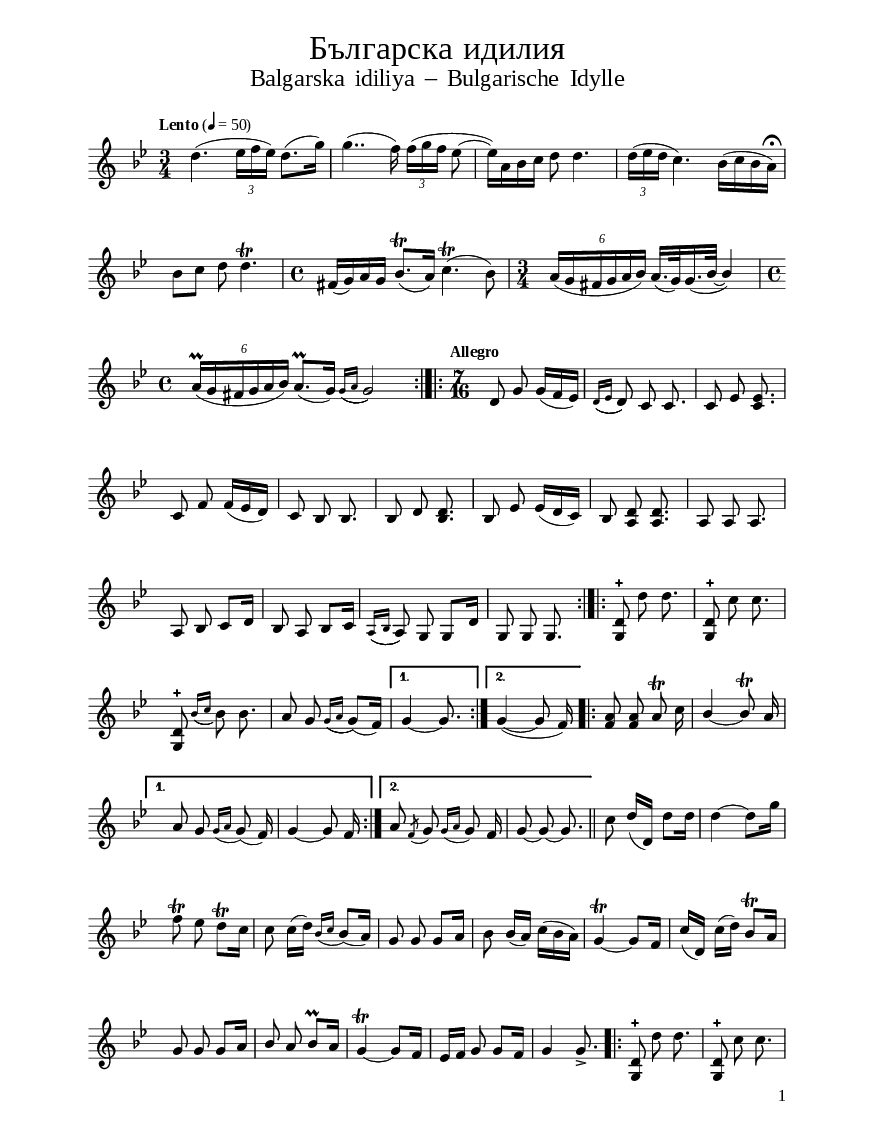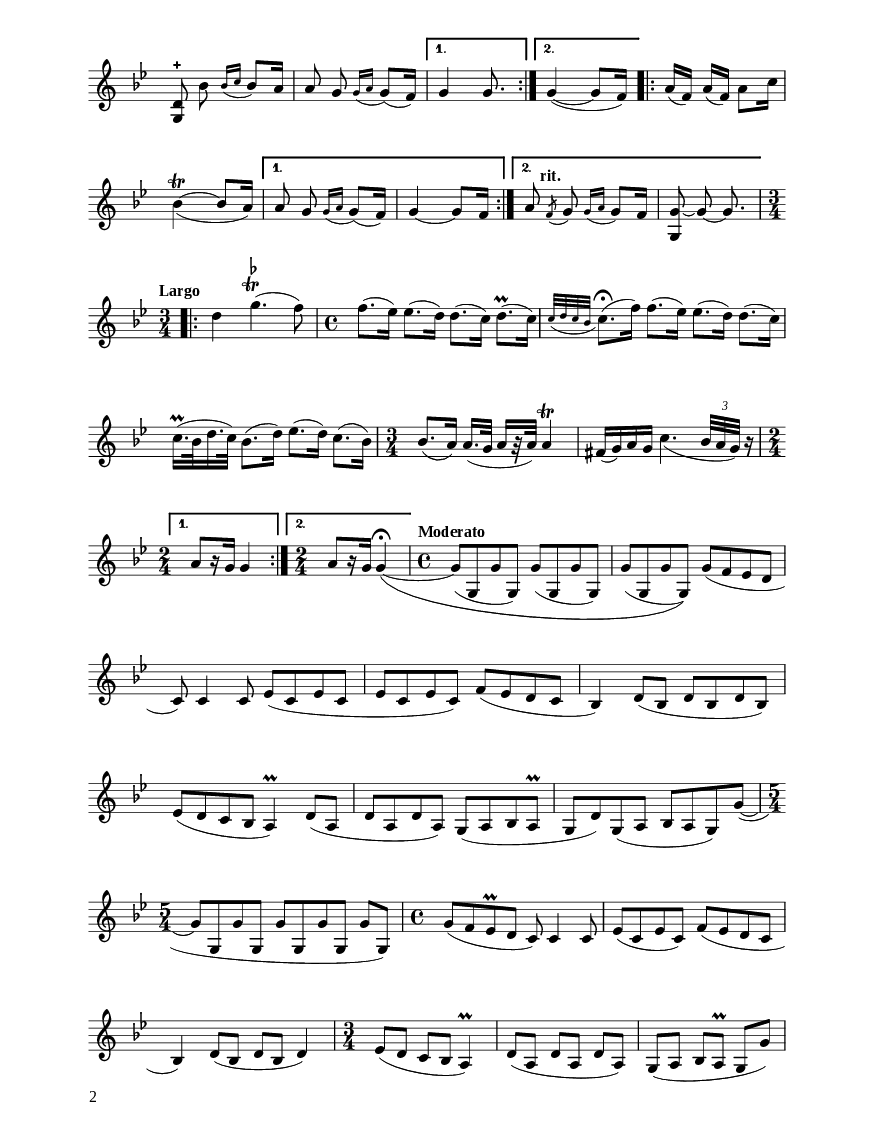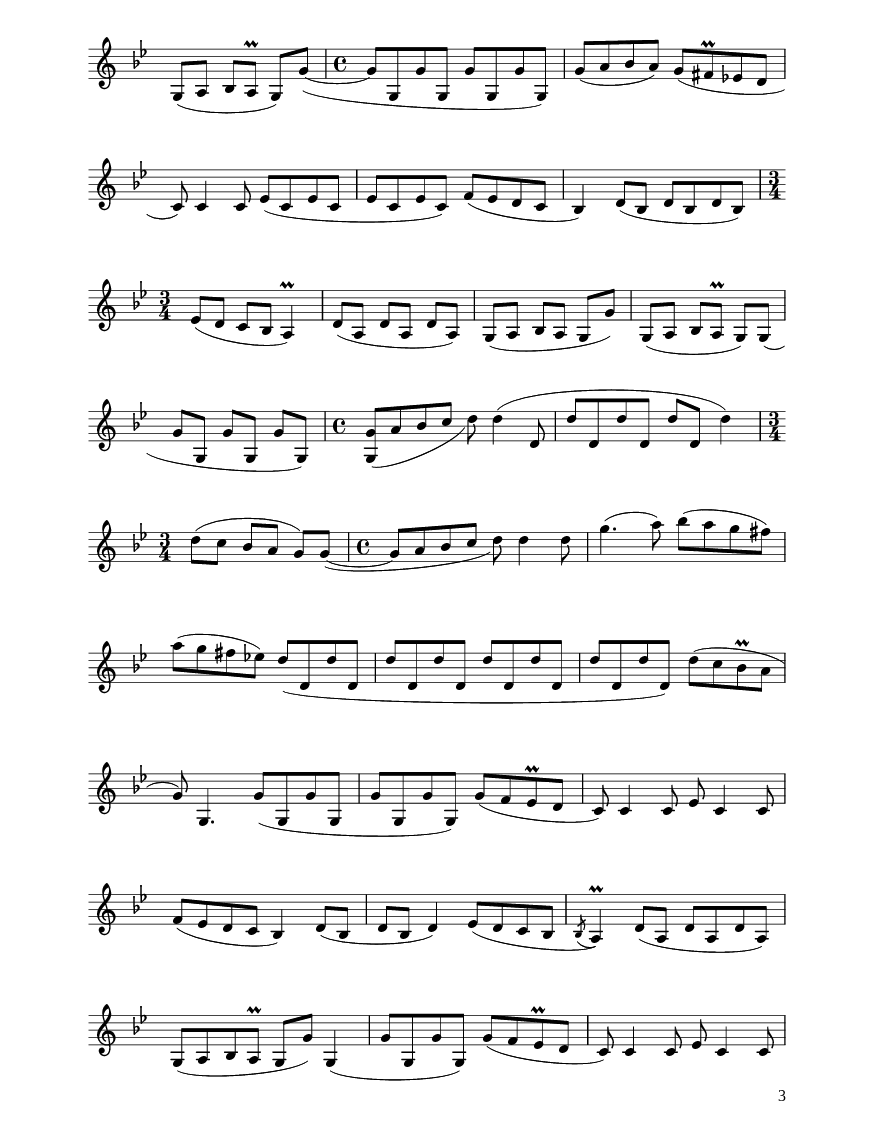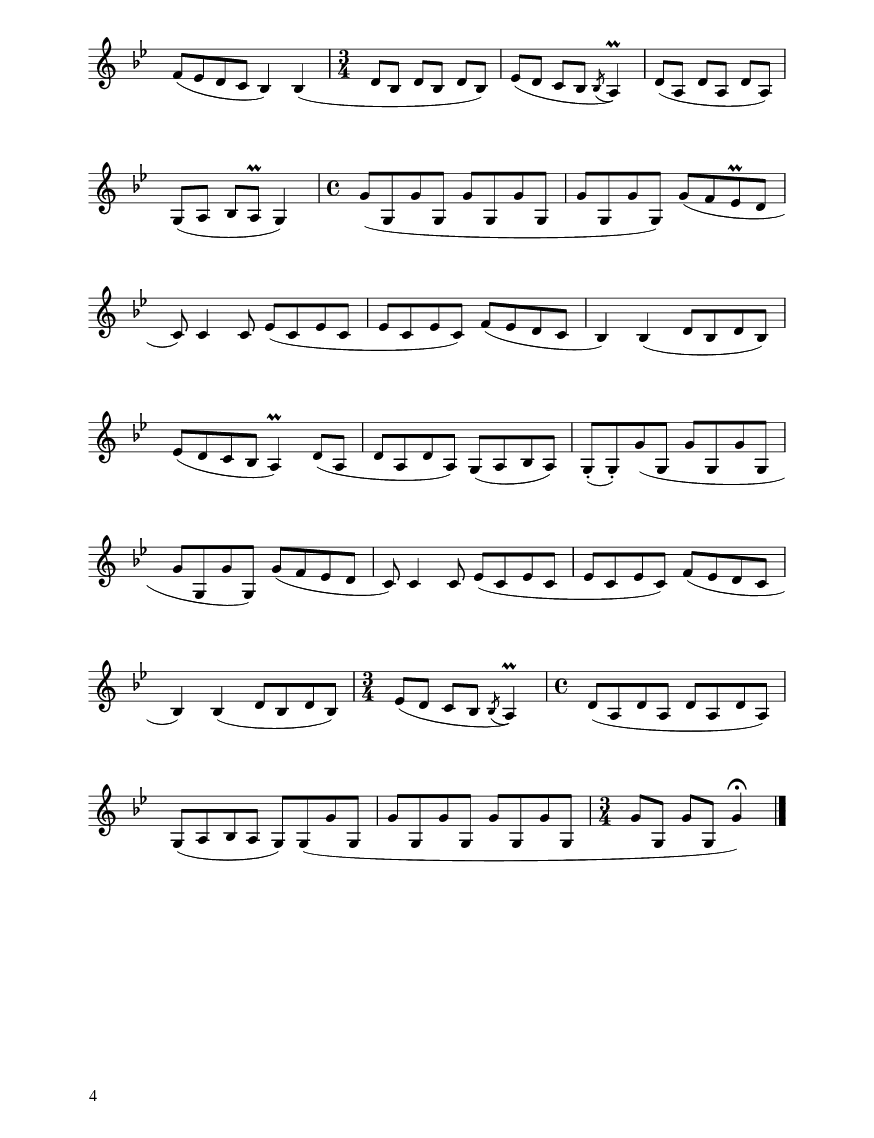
\version "2.24.1"

% include paper part and global functions
\include "include/globals.ily"

\bookpart {
  \label #'ref150
  \tocItem \markup "Българска идилия –  Balgarska idiliya"
  \include "include/bookpart-paper.ily"
  \score {
    \include "include/score-layout.ily"

    \new Voice \relative c' {
      \clef treble
      \key g \minor
      \time 3/4
      \tempoFunc "Lento" 4 "50"
      \autoBeamOff
      \repeat volta 1 {
        d'4.( \tuplet 3/2 { ees16 [f ees]) } d8.([g16]) | \noBreak
        g4..(f16) \tuplet 3/2 { f16( [g f] } ees8~ | \noBreak
        ees16)[a, bes c] d8 d4. | \noBreak
        \tuplet 3/2 { d16( [ees d] } c4.) bes16([c bes a\fermata]) | \break

        bes8 [c] d8 d4.\trill | \noBreak
        \time 4/4 fis,16([g) a g] bes8.\trill([ a16]) c4.\trill( bes8) | \noBreak
        \time 3/4  \tuplet 6/4 { a16([g fis g a bes]) }  a16.([g32) \slurDown g16.(\tieDown bes32~] \stemUp bes4) | \time 4/4 \break

        \tuplet 6/4 { a16\prall([g fis g a bes]) } a8.\prall([g16])  \acciaccatura { g16([ a] } g2) | \bar ":|.|:" \noBreak
      }
      %\set Score.doubleRepeatType = #":|.|:"
      \repeat volta 1 {
        \time 7/16
        \tempo "Allegro"

        d8 g g16([f ees]) | \noBreak
        \acciaccatura { d16([ ees]  } d8) c8 c8. | \noBreak
        c8 ees <c ees>8. | \break

        c8 f f16([ees d]) | \noBreak
        c8 bes bes8. | \noBreak
        bes8 d <bes d>8. | \noBreak
        bes8 ees ees16([d c]) | \noBreak
        bes8 <a d>8 <a d>8. | \noBreak
        a8 a a8. | \break

        a8 bes c[d16] | \noBreak
        bes8 a bes[c16] | \noBreak
        \acciaccatura { a16([ bes]} a8) g g[d'16] | \noBreak
        g,8 g g8. \bar ":|.|:" \noBreak
      }
      \repeat volta 2 {
        <g d'>8\stopped \stemNeutral d''8 d8. | \noBreak
        <g,, d'>8\stopped c'8 c8. | \break

        <g, d'>8\stopped \acciaccatura { bes'16([c] } bes8) bes8. | \noBreak
        a8 g \acciaccatura { g16([a]} g8)([f16]) | \noBreak
      }
      \alternative {
        { g4~ g8. | \noBreak }
        { g4~(g8 f16) | \noBreak }
      }
      \repeat volta 2 {
        <f a>8 <f a> a\trill c16 | \noBreak
        \stemUp bes4~ bes8\trill a16 | \break
      }
      \alternative {
        {
          a8 g \acciaccatura { g16[a]}  g8( f16) | \noBreak
          g4~ g8 f16 | \noBreak
        }
        {
          a8 \acciaccatura { f8 } g \acciaccatura { g16[a] } g8 f16 | \noBreak
          g8~ g~ g8. | \bar "||" \noBreak
        }
      }
      \stemNeutral c8 d16([d,]) d'8[d16] | \noBreak
      \tieUp d4~ d8[g16] | \break

      f8\trill ees d\trill[c16] | \noBreak
      c8 \slurNeutral c16([d]) \acciaccatura { bes16[c] } bes8([a16]) | \noBreak
      g8 g g[a16] | \noBreak
      bes8 bes16([a]) c16([bes a]) | \noBreak
      \tieNeutral g4~\trill g8[f16] | \noBreak
      c'([d,]) c'([d]) bes8\trill[a16] \break

      g8 g g[a16] | \noBreak
      \stemUp bes8 a bes8\prall[a16] | \noBreak
      g4~\trill g8[f16]  | \noBreak
      ees16[f] g8 g[f16] | \noBreak
      g4 g8.\accent | \noBreak
      \repeat volta 2 {
        \stemNeutral <d g,>8\stopped d'8 d8. | \noBreak
        <d, g,>8\stopped c'8 c8. | \break

        <d, g,>8\stopped bes' \acciaccatura { bes16[c] } bes8[a16] | \noBreak
        a8 g \acciaccatura { g16[a] } g8([f16]) | \noBreak
      }
      \alternative {
        { g4 g8. }
        { g4~(g8[f16]) }
      }
      \repeat volta 2 {
        a16([f]) a16([f]) a8[c16] | \break

        \tieUp \slurDown bes4~\trill(bes8[a16])
      }
      \alternative {
        {
          a8 g \acciaccatura { g16[a] } g8([f16]) | \noBreak
          \tieNeutral g4~ g8[f16] | \noBreak
        }
        {
          \once \override Score.MetronomeMark.outside-staff-priority = #599
          \once \override Score.MetronomeMark.X-extent=#'(-1.5 . 0)
          \tempo "rit."
          a8 \acciaccatura { f8 } g \acciaccatura { g16[a] } g8[f16] | \noBreak
          <g g,>8~ g~ g8. | \noBreak
        }
      }
      \time 3/4 \break
      \repeat volta 2 {
        \tempo "Largo"
        \slurNeutral d'4 g4.^\markup{
          \override #'(baseline-skip . 2)
          \column {\flat \musicglyph #"scripts.trill"}

        }(f8) | \noBreak
        \time 4/4 f8.([ees16]) ees8.([d16]) d8.([c16]) d8.\prall([c16]) | \noBreak
        \acciaccatura { c32[d c bes] } c8.\fermata([f16]) f8.([ees16]) ees8.([d16]) d8.([c16]) | \break

        c16.\prall([bes32 d16. c32]) bes8.([d16]) ees8.([d16]) c8.([bes16]) | \noBreak
        \time 3/4 bes8.([a16]) a16.([g32] a16[r32 a32]) a4\trill | \noBreak
        fis16([g) a g] \slurDown c4.( \tuplet 3/2 {bes32[ a g])} r16 | \time 2/4 \break
      }
      \alternative {
        { a8[r16 g16] g4 | \noBreak }
        { \time 2/4 a8[r16 g16] g4\fermata~\( | \noBreak }
      }
      \tempo "Moderato"
      \time 4/4
      g8([g, g' g,]) g'8([g, g' g,]) | \noBreak
      g'8([g, g' g,])\) g'8([f ees d] | \break

      c8) c4 c8 ees8([c ees c] | \noBreak
      ees8[c ees c]) f8([ ees d c] | \noBreak
      bes4) d8([bes] d8[bes d bes]) | \break

      ees8([d c bes] a4\prall) d8([a] | \noBreak
      d8[a d a]) g8([a bes a\prall] | \noBreak
      g[ d') g,( a] bes[a g) g'~(] | \time 5/4 \break

      g[g, g' g,]  g'[g, g' g,] g'[g,]) | \noBreak
      \time 4/4 g'([f ees\prall	 d] c) c4 c8 | \noBreak
      ees([c ees c]) f([ees d c] | \break
      bes4) d8([bes] d8[bes] d4) | \noBreak
      \time 3/4 ees8([d] c[bes] a4\prall) | \noBreak
      d8([a] d8[a] d8[a]) | \noBreak
      g([a] bes[a\prall] g[g']) | \break

      g,([a] bes[a\prall] g[)g'~]( | \noBreak
      \time 4/4 g[g, g' g,] g'[g, g' g,]) | \noBreak
      g'([a bes a]) g([fis\prall ees! d] | \break

      c8) c4 c8 ees([c ees c] | \noBreak
      ees[c ees c]) f([ees d c] | \noBreak
      bes4) d8([bes] d[bes d bes]) | \time 3/4 \break

      ees([d] c[bes] a4\prall) | \noBreak
      d8([a] d[a] d[a]) | \noBreak
      g([a] bes[a] g[g']) | \noBreak
      g,([a] bes[a\prall] g)[g]( | \break

      g'[g,] g'[g,] g'[g,]) | \noBreak
      \time 4/4 <g' g,>([a bes c] d) \slurUp d4( d,8 | \noBreak
      d'[d, d' d,] d'[d,] d'4) | \time 3/4 \break

      d8([c] bes[a] \slurDown g[)g~(] | \noBreak
      \time 4/4 g[a bes c] d) d4 d8 | \noBreak
      \slurNeutral g4.(a8) bes([a g fis]) | \break

      a([g fis ees!]) d([d, d' d,] | \noBreak
      d'[d, d' d,] d'[d, d' d,] | \noBreak
      d'[d, d' d,]) d'([c bes\prall a] | \break

      g) g,4. g'8([g, g' g,] | \noBreak
      g'[g, g' g,]) g'([f ees\prall d] | \noBreak
      c) c4 c8 ees c4 c8 \break

      f([ees d c] bes4) d8([bes] | \noBreak
      d[bes] d4) ees8([d c bes] | \noBreak
      \acciaccatura { bes } a4\prall)
      d8([a] d[a d a]) \break

      g([a bes a\prall] g[g']) g,4( | \noBreak
      g'8[g, g' g,]) g'([f ees\prall d] | \noBreak
      c8) c4  c8 ees c4 c8 | \break

      f([ees d c] bes4) bes( | \noBreak
      \time 3/4 d8[bes] d8[bes] d8[bes]) | \noBreak
      ees([d] c[bes] \acciaccatura { bes } a4\prall)	| \noBreak
      d8([a] d[a] d[a]) | \break

      g([a] bes[a\prall] g4) | \noBreak
      \time 4/4 g'8([g, g' g,] g'[g, g' g,] | \noBreak
      g'[g, g' g,]) g'([f ees\prall d] | \break

      c) c4 c8 ees([c ees c] | \noBreak
      ees[c ees c]) f([ees d c] | \noBreak
      bes4) bes( d8[bes d bes]) | \break

      ees([ d c bes] a4\prall) d8([a] | \noBreak
      d[a d a]) g([a bes a]) | \noBreak
      g\staccato([g\staccato) g'( g,] g'[g, g' g,] | \break

      g'[g, g' g,]) g'([f ees d] | \noBreak
      c) c4 c8 ees([c ees c] | \noBreak
      ees[c ees c]) f([ees d c] | \break

      bes4) bes( d8[bes d bes]) | \noBreak
      \time 3/4 ees([d] c[bes] \acciaccatura { bes } a4\prall) | \noBreak
      \time 4/4 d8([a d a] d[a d a]) | \break

      g([a bes a] g[)g( g' g,] | \noBreak
      g'[g, g' g,] g'[g, g' g,] | \noBreak
      \time 3/4 g'[g,] g'[g,] g'4\fermata) \bar "|."
    }

    \addlyrics {}
    \addlyrics {}

    \header {
      title = \markup \column \normal-text \fontsize #2.5 {
        \center-align
        \line { Българска идилия }
        \vspace #-0.6
        \center-align
        \line \fontsize #-3 { Balgarska idiliya  – Bulgarische Idylle}
        \vspace #-0.8
        \center-align
        \line \fontsize #-3 { " " }
      }
    }

    \midi{}

  } % score


  % include foreign translation(s) of the song
  %\include "lyrics_de/lyrics_de_file_name.ly"

} % bookpart
